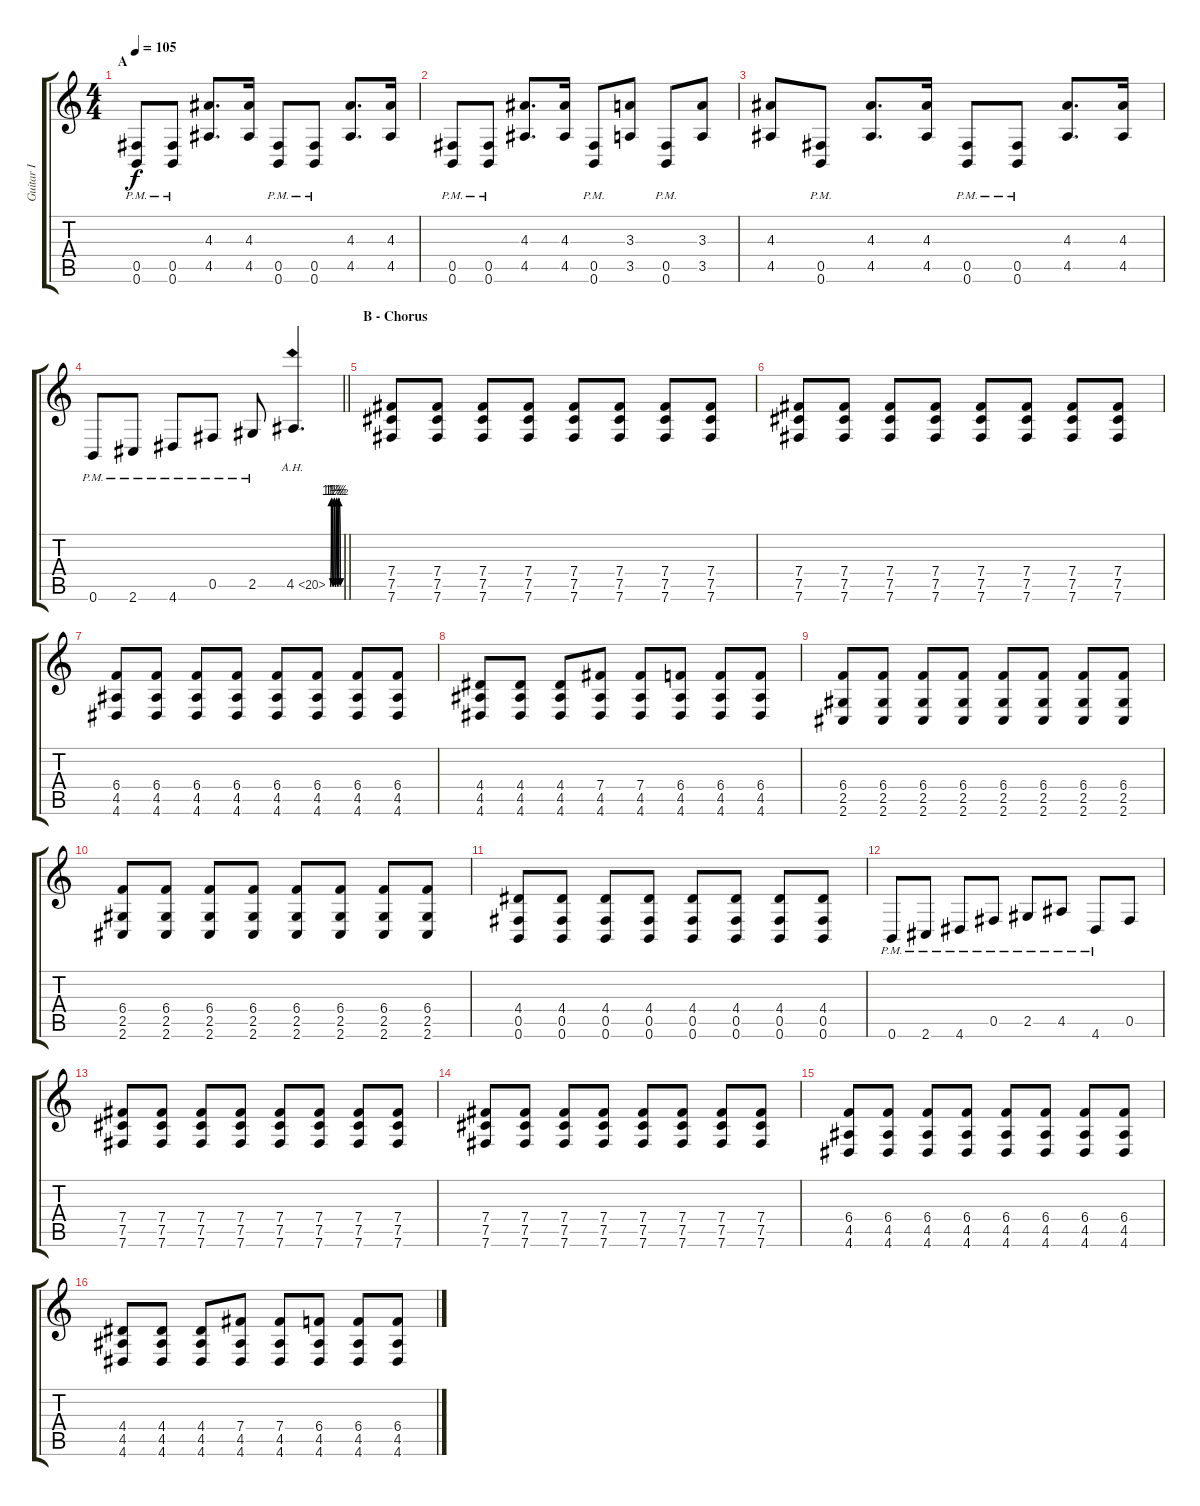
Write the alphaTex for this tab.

\track ("Guitar I" "Guitar I") {instrument distortionguitar}
\staff {score tabs}
\tuning (Eb4 B3 Gb3 B2 Gb2 B1) {hide}
\ts (4 4)
\section ("" "A")
\tempo 105
\clef g2
\ks c
(0.5{pm} 0.6{pm}).8{dy f} (0.5{pm} 0.6{pm}).8 (4.3 4.5).8{d} (4.3 4.5).16 (0.5{pm} 0.6{pm}).8 (0.5{pm} 0.6{pm}).8 (4.3 4.5).8{d} (4.3 4.5).16 |
(0.5{pm} 0.6{pm}).8 (0.5{pm} 0.6{pm}).8 (4.3 4.5).8{d} (4.3 4.5).16 (0.5{pm} 0.6{pm}).8 (3.3 3.5).8 (0.5{pm} 0.6{pm}).8 (3.3 3.5).8 |
(4.3 4.5).8 (0.5{pm} 0.6{pm}).8 (4.3 4.5).8{d} (4.3 4.5).16 (0.5{pm} 0.6{pm}).8 (0.5{pm} 0.6{pm}).8 (4.3 4.5).8{d} (4.3 4.5).16 |
\barLineRight lightlight
0.6{pm}.8 2.6{pm}.8 4.6{pm}.8 0.5{pm}.8 2.5{pm}.8 4.5{be (custom 0 0 7 6 15 0 23 6 29 0 37 6 44 0 50 6 60 0) ah 16}.4{d} |
\section ("" "B - Chorus")
(7.4 7.5 7.6).8 (7.4 7.5 7.6).8 (7.4 7.5 7.6).8 (7.4 7.5 7.6).8 (7.4 7.5 7.6).8 (7.4 7.5 7.6).8 (7.4 7.5 7.6).8 (7.4 7.5 7.6).8 |
(7.4 7.5 7.6).8 (7.4 7.5 7.6).8 (7.4 7.5 7.6).8 (7.4 7.5 7.6).8 (7.4 7.5 7.6).8 (7.4 7.5 7.6).8 (7.4 7.5 7.6).8 (7.4 7.5 7.6).8 |
(6.4 4.5 4.6).8 (6.4 4.5 4.6).8 (6.4 4.5 4.6).8 (6.4 4.5 4.6).8 (6.4 4.5 4.6).8 (6.4 4.5 4.6).8 (6.4 4.5 4.6).8 (6.4 4.5 4.6).8 |
(4.4 4.5 4.6).8 (4.4 4.5 4.6).8 (4.4 4.5 4.6).8 (7.4 4.5 4.6).8 (7.4 4.5 4.6).8 (6.4 4.5 4.6).8 (6.4 4.5 4.6).8 (6.4 4.5 4.6).8 |
(6.4 2.5 2.6).8 (6.4 2.5 2.6).8 (6.4 2.5 2.6).8 (6.4 2.5 2.6).8 (6.4 2.5 2.6).8 (6.4 2.5 2.6).8 (6.4 2.5 2.6).8 (6.4 2.5 2.6).8 |
(6.4 2.5 2.6).8 (6.4 2.5 2.6).8 (6.4 2.5 2.6).8 (6.4 2.5 2.6).8 (6.4 2.5 2.6).8 (6.4 2.5 2.6).8 (6.4 2.5 2.6).8 (6.4 2.5 2.6).8 |
(4.4 0.5 0.6).8 (4.4 0.5 0.6).8 (4.4 0.5 0.6).8 (4.4 0.5 0.6).8 (4.4 0.5 0.6).8 (4.4 0.5 0.6).8 (4.4 0.5 0.6).8 (4.4 0.5 0.6).8 |
0.6{pm}.8 2.6{pm}.8 4.6{pm}.8 0.5{pm}.8 2.5{pm}.8 4.5{pm}.8 4.6{pm}.8 0.5.8 |
(7.4 7.5 7.6).8 (7.4 7.5 7.6).8 (7.4 7.5 7.6).8 (7.4 7.5 7.6).8 (7.4 7.5 7.6).8 (7.4 7.5 7.6).8 (7.4 7.5 7.6).8 (7.4 7.5 7.6).8 |
(7.4 7.5 7.6).8 (7.4 7.5 7.6).8 (7.4 7.5 7.6).8 (7.4 7.5 7.6).8 (7.4 7.5 7.6).8 (7.4 7.5 7.6).8 (7.4 7.5 7.6).8 (7.4 7.5 7.6).8 |
(6.4 4.5 4.6).8 (6.4 4.5 4.6).8 (6.4 4.5 4.6).8 (6.4 4.5 4.6).8 (6.4 4.5 4.6).8 (6.4 4.5 4.6).8 (6.4 4.5 4.6).8 (6.4 4.5 4.6).8 |
(4.4 4.5 4.6).8 (4.4 4.5 4.6).8 (4.4 4.5 4.6).8 (7.4 4.5 4.6).8 (7.4 4.5 4.6).8 (6.4 4.5 4.6).8 (6.4 4.5 4.6).8 (6.4 4.5 4.6).8
